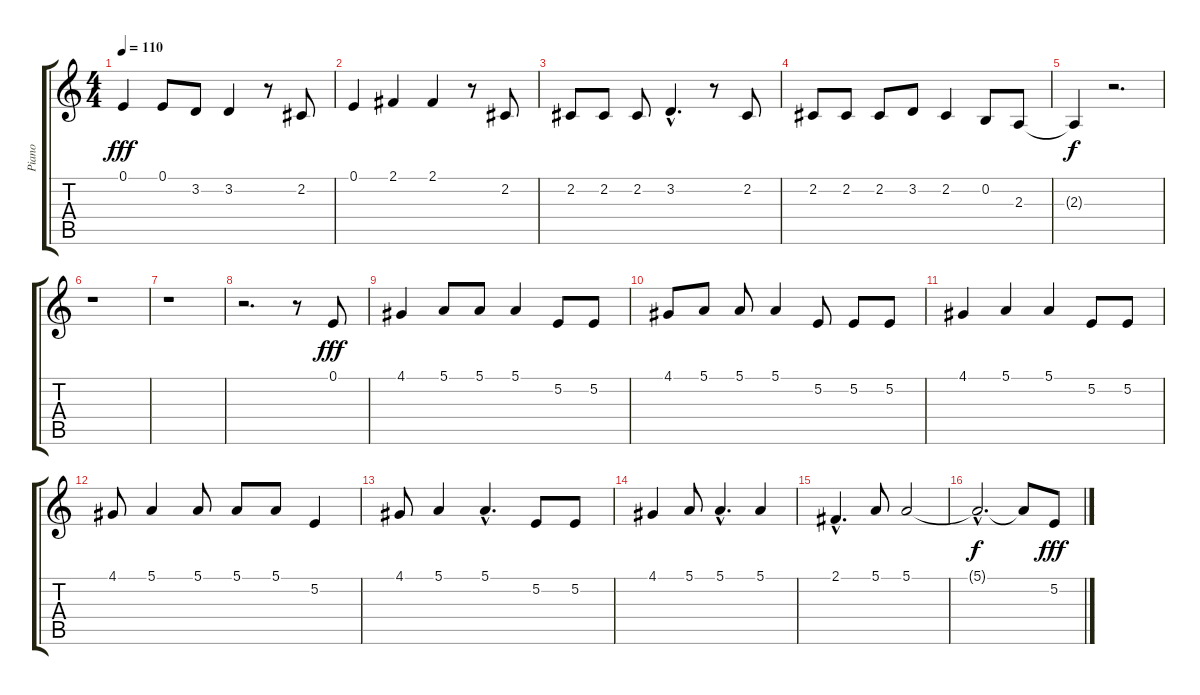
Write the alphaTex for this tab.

\track ("Piano" "Piano") {instrument pad6metallic}
\staff {score tabs}
\tuning (E4 B3 G3 D3 A2 E2) {hide}
\ts (4 4)
\tempo 110
\clef g2
\ks c
0.1.4{dy fff} 0.1.8 3.2.8 3.2.4 r.8 2.2.8 |
0.1.4 2.1.4 2.1.4 r.8 2.2.8 |
2.2.8 2.2.8 2.2.8 3.2{hac}.4{d} r.8 2.2.8 |
2.2.8 2.2.8 2.2.8 3.2.8 2.2.4 0.2.8 2.3.8 |
2.3{t}.4{dy f} r.2{d} |
r.1 |
r.1 |
r.2{d} r.8 0.1.8{dy fff} |
4.1.4 5.1.8 5.1.8 5.1.4 5.2.8 5.2.8 |
4.1.8 5.1.8 5.1.8 5.1.4 5.2.8 5.2.8 5.2.8 |
4.1.4 5.1.4 5.1.4 5.2.8 5.2.8 |
4.1.8 5.1.4 5.1.8 5.1.8 5.1.8 5.2.4 |
4.1.8 5.1.4 5.1{hac}.4{d} 5.2.8 5.2.8 |
4.1.4 5.1.8 5.1{hac}.4{d} 5.1.4 |
2.1{hac}.4{d} 5.1.8 5.1.2 |
5.1{hac t}.2{d dy f} 5.1{t}.8 5.2.8{dy fff}
